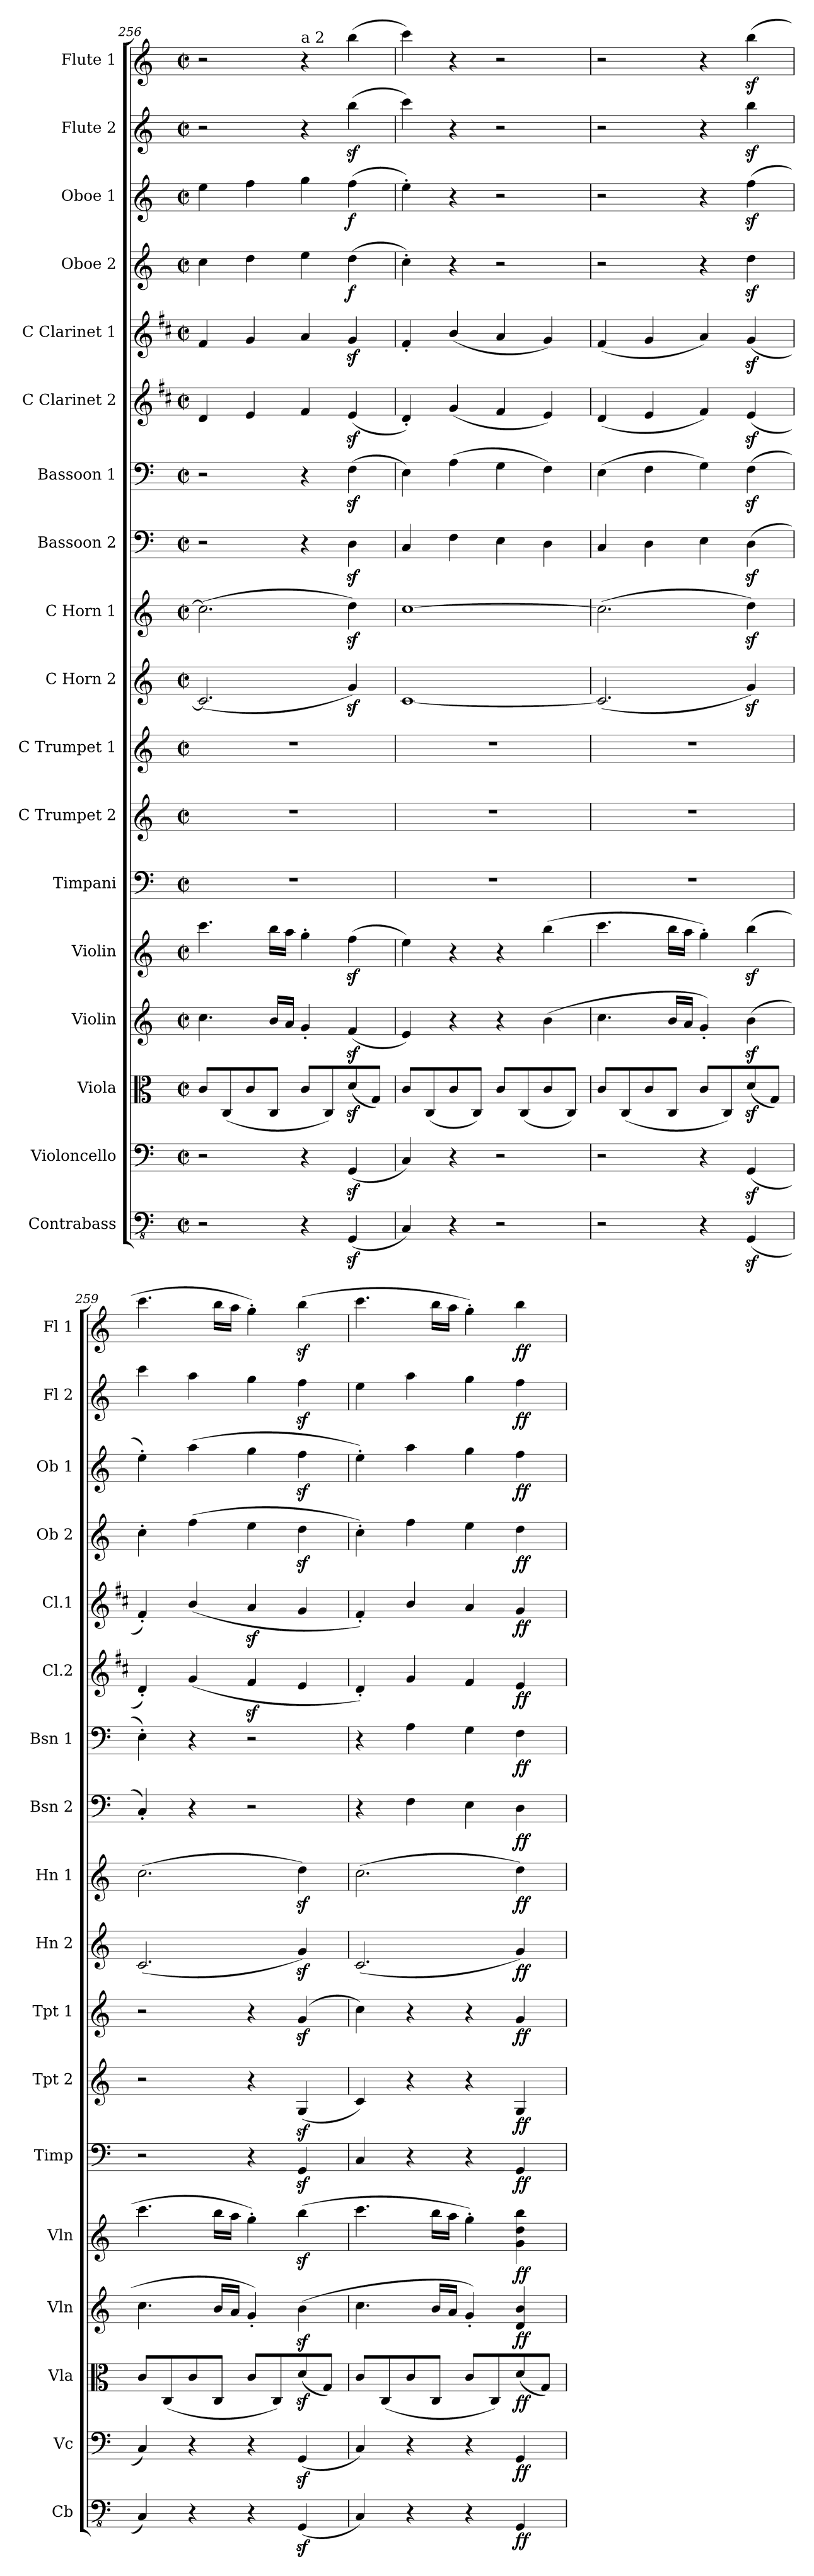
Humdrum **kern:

**kern	**dynam	**kern	**dynam	**kern	**dynam	**kern	**dynam	**kern	**dynam	**kern	**dynam	**kern	**dynam	**kern	**dynam	**kern	**dynam	**kern	**dynam	**kern	**dynam	**kern	**dynam	**kern	**dynam	**kern	**dynam	**kern	**dynam	**kern	**dynam	**kern	**dynam	**kern	**dynam
*part18	*part18	*part17	*part17	*part16	*part16	*part15	*part15	*part14	*part14	*part13	*part13	*part12	*part12	*part11	*part11	*part10	*part10	*part9	*part9	*part8	*part8	*part7	*part7	*part6	*part6	*part5	*part5	*part4	*part4	*part3	*part3	*part2	*part2	*part1	*part1
*staff18	*staff18	*staff17	*staff17	*staff16	*staff16	*staff15	*staff15	*staff14	*staff14	*staff13	*staff13	*staff12	*staff12	*staff11	*staff11	*staff10	*staff10	*staff9	*staff9	*staff8	*staff8	*staff7	*staff7	*staff6	*staff6	*staff5	*staff5	*staff4	*staff4	*staff3	*staff3	*staff2	*staff2	*staff1	*staff1
*I"Contrabass	*	*I"Violoncello	*	*I"Viola	*	*I"Violin	*	*I"Violin	*	*I"Timpani	*	*I"C Trumpet 2	*	*I"C Trumpet 1	*	*I"C Horn 2	*	*I"C Horn 1	*	*I"Bassoon 2	*	*I"Bassoon 1	*	*I"C Clarinet 2	*	*I"C Clarinet 1	*	*I"Oboe 2	*	*I"Oboe 1	*	*I"Flute 2	*	*I"Flute 1	*
*I'Cb	*	*I'Vc	*	*I'Vla	*	*I'Vln	*	*I'Vln	*	*I'Timp	*	*I'Tpt 2	*	*I'Tpt 1	*	*I'Hn 2	*	*I'Hn 1	*	*I'Bsn 2	*	*I'Bsn 1	*	*I'Cl.2	*	*I'Cl.1	*	*I'Ob 2	*	*I'Ob 1	*	*I'Fl 2	*	*I'Fl 1	*
*clefFv4	*	*clefF4	*	*clefC3	*	*clefG2	*	*clefG2	*	*clefF4	*	*clefG2	*	*clefG2	*	*clefG2	*	*clefG2	*	*clefF4	*	*clefF4	*	*clefG2	*	*clefG2	*	*clefG2	*	*clefG2	*	*clefG2	*	*clefG2	*
*	*	*	*	*	*	*	*	*	*	*	*	*	*	*	*	*ITrd7c12	*	*ITrd7c12	*	*	*	*	*	*ITrd1c2	*	*ITrd1c2	*	*	*	*	*	*	*	*	*
*k[]	*	*k[]	*	*k[]	*	*k[]	*	*k[]	*	*k[]	*	*k[]	*	*k[]	*	*k[]	*	*k[]	*	*k[]	*	*k[]	*	*k[]	*	*k[]	*	*k[]	*	*k[]	*	*k[]	*	*k[]	*
*M2/2	*	*M2/2	*	*M2/2	*	*M2/2	*	*M2/2	*	*M2/2	*	*M2/2	*	*M2/2	*	*M2/2	*	*M2/2	*	*M2/2	*	*M2/2	*	*M2/2	*	*M2/2	*	*M2/2	*	*M2/2	*	*M2/2	*	*M2/2	*
*met(c|)	*	*met(c|)	*	*met(c|)	*	*met(c|)	*	*met(c|)	*	*met(c|)	*	*met(c|)	*	*met(c|)	*	*met(c|)	*	*met(c|)	*	*met(c|)	*	*met(c|)	*	*met(c|)	*	*met(c|)	*	*met(c|)	*	*met(c|)	*	*met(c|)	*	*met(c|)	*
=256	=256	=256	=256	=256	=256	=256	=256	=256	=256	=256	=256	=256	=256	=256	=256	=256	=256	=256	=256	=256	=256	=256	=256	=256	=256	=256	=256	=256	=256	=256	=256	=256	=256	=256	=256
2r	.	2r	.	8c/L	.	4.cc\	.	4.ccc\	.	1r	.	1r	.	1r	.	(<2.C/]	.	(>2.c\]	.	2r	.	2r	.	4c/	.	4e/	.	4cc\	.	4ee\	.	2r	.	2r	.
.	.	.	.	(<8C/	.	.	.	.	.	.	.	.	.	.	.	.	.	.	.	.	.	.	.	.	.	.	.	.	.	.	.	.	.	.	.
.	.	.	.	8c/	.	.	.	.	.	.	.	.	.	.	.	.	.	.	.	.	.	.	.	4d/	.	4f/	.	4dd\	.	4ff\	.	.	.	.	.
.	.	.	.	8C/J	.	16b/LL	.	16bb\LL	.	.	.	.	.	.	.	.	.	.	.	.	.	.	.	.	.	.	.	.	.	.	.	.	.	.	.
.	.	.	.	.	.	16a/JJ	.	16aa\JJ	.	.	.	.	.	.	.	.	.	.	.	.	.	.	.	.	.	.	.	.	.	.	.	.	.	.	.
!	!	!	!	!	!	!	!	!	!	!	!	!	!	!	!	!	!	!	!	!	!	!	!	!	!	!	!	!	!	!	!	!	!	!LO:TX:a:t=a 2	!
4r	.	4r	.	8c/L	.	4g'/	.	4gg'\	.	.	.	.	.	.	.	.	.	.	.	4r	.	4r	.	4e/	.	4g/	.	4ee\	.	4gg\	.	4r	.	4r	.
.	.	.	.	8C/)	.	.	.	.	.	.	.	.	.	.	.	.	.	.	.	.	.	.	.	.	.	.	.	.	.	.	.	.	.	.	.
!	!	!	!	!	!	!	!	!	!	!	!	!	!	!	!	!	!	!	!	!	!	!	!	!	!	!	!	!	!LO:DY:b	!	!LO:DY:b	!	!	!	!
(<4GGGz</	.	(<4GGz</	.	(<8dz</	.	(<4fz</	.	(>4ffz<\	.	.	.	.	.	.	.	4Gz</)	.	4dz<\)	.	4Dz<\	.	(>4Fz<\	.	(<4dz</	.	4fz</	.	(>4dd\	f	(>4ff\	f	(>4bbz<\	.	(>4bb\	.
.	.	.	.	8G/J)	.	.	.	.	.	.	.	.	.	.	.	.	.	.	.	.	.	.	.	.	.	.	.	.	.	.	.	.	.	.	.
=257	=257	=257	=257	=257	=257	=257	=257	=257	=257	=257	=257	=257	=257	=257	=257	=257	=257	=257	=257	=257	=257	=257	=257	=257	=257	=257	=257	=257	=257	=257	=257	=257	=257	=257	=257
4CC/)	.	4C/)	.	8c/L	.	4e/)	.	4ee\)	.	1r	.	1r	.	1r	.	[1C	.	[1c	.	4C/	.	4E\)	.	4c'/)	.	4e'/	.	4cc'\)	.	4ee'\)	.	4ccc\)	.	4ccc\)	.
.	.	.	.	(<8C/	.	.	.	.	.	.	.	.	.	.	.	.	.	.	.	.	.	.	.	.	.	.	.	.	.	.	.	.	.	.	.
4r	.	4r	.	8c/	.	4r	.	4r	.	.	.	.	.	.	.	.	.	.	.	4F\	.	(>4A\	.	(<4f/	.	(<4a/	.	4r	.	4r	.	4r	.	4r	.
.	.	.	.	8C/J)	.	.	.	.	.	.	.	.	.	.	.	.	.	.	.	.	.	.	.	.	.	.	.	.	.	.	.	.	.	.	.
2r	.	2r	.	8c/L	.	4r	.	4r	.	.	.	.	.	.	.	.	.	.	.	4E\	.	4G\	.	4e/	.	4g/	.	2r	.	2r	.	2r	.	2r	.
.	.	.	.	(<8C/	.	.	.	.	.	.	.	.	.	.	.	.	.	.	.	.	.	.	.	.	.	.	.	.	.	.	.	.	.	.	.
.	.	.	.	8c/	.	(>4b\	.	(>4bb\	.	.	.	.	.	.	.	.	.	.	.	4D\	.	4F\)	.	4d/)	.	4f/)	.	.	.	.	.	.	.	.	.
.	.	.	.	8C/J)	.	.	.	.	.	.	.	.	.	.	.	.	.	.	.	.	.	.	.	.	.	.	.	.	.	.	.	.	.	.	.
=258	=258	=258	=258	=258	=258	=258	=258	=258	=258	=258	=258	=258	=258	=258	=258	=258	=258	=258	=258	=258	=258	=258	=258	=258	=258	=258	=258	=258	=258	=258	=258	=258	=258	=258	=258
2r	.	2r	.	8c/L	.	4.cc\	.	4.ccc\	.	1r	.	1r	.	1r	.	(<2.C/]	.	(>2.c\]	.	4C/	.	(>4E\	.	(<4c/	.	(<4e/	.	2r	.	2r	.	2r	.	2r	.
.	.	.	.	(<8C/	.	.	.	.	.	.	.	.	.	.	.	.	.	.	.	.	.	.	.	.	.	.	.	.	.	.	.	.	.	.	.
.	.	.	.	8c/	.	.	.	.	.	.	.	.	.	.	.	.	.	.	.	4D\	.	4F\	.	4d/	.	4f/	.	.	.	.	.	.	.	.	.
.	.	.	.	8C/J	.	16b/LL	.	16bb\LL	.	.	.	.	.	.	.	.	.	.	.	.	.	.	.	.	.	.	.	.	.	.	.	.	.	.	.
.	.	.	.	.	.	16a/JJ	.	16aa\JJ	.	.	.	.	.	.	.	.	.	.	.	.	.	.	.	.	.	.	.	.	.	.	.	.	.	.	.
4r	.	4r	.	8c/L	.	4g'/)	.	4gg'\)	.	.	.	.	.	.	.	.	.	.	.	4E\	.	4G\)	.	4e/)	.	4g/)	.	4r	.	4r	.	4r	.	4r	.
.	.	.	.	8C/)	.	.	.	.	.	.	.	.	.	.	.	.	.	.	.	.	.	.	.	.	.	.	.	.	.	.	.	.	.	.	.
(<4GGGz</	.	(<4GGz</	.	(<8dz</	.	(>4bz<\	.	(>4bbz<\	.	.	.	.	.	.	.	4Gz</)	.	4dz<\)	.	(>4Dz<\	.	(>4Fz<\	.	(<4dz</	.	(<4fz</	.	4ddz<\	.	(>4ffz<\	.	4bbz<\	.	(>4bbz<\	.
.	.	.	.	8G/J)	.	.	.	.	.	.	.	.	.	.	.	.	.	.	.	.	.	.	.	.	.	.	.	.	.	.	.	.	.	.	.
=259	=259	=259	=259	=259	=259	=259	=259	=259	=259	=259	=259	=259	=259	=259	=259	=259	=259	=259	=259	=259	=259	=259	=259	=259	=259	=259	=259	=259	=259	=259	=259	=259	=259	=259	=259
4CC/)	.	4C/)	.	8c/L	.	4.cc\	.	4.ccc\	.	2r	.	2r	.	2r	.	(<2.C/	.	(>2.c\	.	4C'/)	.	4E'\)	.	4c'/)	.	4e'/)	.	4cc'\	.	4ee'\)	.	4ccc\	.	4.ccc\	.
.	.	.	.	(<8C/	.	.	.	.	.	.	.	.	.	.	.	.	.	.	.	.	.	.	.	.	.	.	.	.	.	.	.	.	.	.	.
4r	.	4r	.	8c/	.	.	.	.	.	.	.	.	.	.	.	.	.	.	.	4r	.	4r	.	(<4f/	.	(<4a/	.	(>4ff\	.	(>4aa\	.	4aa\	.	.	.
.	.	.	.	8C/J	.	16b/LL	.	16bb\LL	.	.	.	.	.	.	.	.	.	.	.	.	.	.	.	.	.	.	.	.	.	.	.	.	.	16bb\LL	.
.	.	.	.	.	.	16a/JJ	.	16aa\JJ	.	.	.	.	.	.	.	.	.	.	.	.	.	.	.	.	.	.	.	.	.	.	.	.	.	16aa\JJ	.
4r	.	4r	.	8c/L	.	4g'/)	.	4gg'\)	.	4r	.	4r	.	4r	.	.	.	.	.	2r	.	2r	.	4ez</	.	4gz</	.	4ee\	.	4gg\	.	4gg\	.	4gg'\)	.
.	.	.	.	8C/)	.	.	.	.	.	.	.	.	.	.	.	.	.	.	.	.	.	.	.	.	.	.	.	.	.	.	.	.	.	.	.
(<4GGGz</	.	(<4GGz</	.	(<8dz</	.	(>4bz<\	.	(>4bbz<\	.	4GGz</	.	(<4Gz</	.	(<4gz</	.	4Gz</)	.	4dz<\)	.	.	.	.	.	4d/	.	4f/	.	4ddz<\	.	4ffz<\	.	4ffz<\	.	(>4bbz<\	.
.	.	.	.	8G/J)	.	.	.	.	.	.	.	.	.	.	.	.	.	.	.	.	.	.	.	.	.	.	.	.	.	.	.	.	.	.	.
=260	=260	=260	=260	=260	=260	=260	=260	=260	=260	=260	=260	=260	=260	=260	=260	=260	=260	=260	=260	=260	=260	=260	=260	=260	=260	=260	=260	=260	=260	=260	=260	=260	=260	=260	=260
4CC/)	.	4C/)	.	8c/L	.	4.cc\	.	4.ccc\	.	4C/	.	4c/)	.	4cc\)	.	(<2.C/	.	(>2.c\	.	4r	.	4r	.	4c'/)	.	4e'/)	.	4cc'\)	.	4ee'\)	.	4ee\	.	4.ccc\	.
.	.	.	.	(<8C/	.	.	.	.	.	.	.	.	.	.	.	.	.	.	.	.	.	.	.	.	.	.	.	.	.	.	.	.	.	.	.
4r	.	4r	.	8c/	.	.	.	.	.	4r	.	4r	.	4r	.	.	.	.	.	4F\	.	4A\	.	4f/	.	4a/	.	4ff\	.	4aa\	.	4aa\	.	.	.
.	.	.	.	8C/J	.	16b/LL	.	16bb\LL	.	.	.	.	.	.	.	.	.	.	.	.	.	.	.	.	.	.	.	.	.	.	.	.	.	16bb\LL	.
.	.	.	.	.	.	16a/JJ	.	16aa\JJ	.	.	.	.	.	.	.	.	.	.	.	.	.	.	.	.	.	.	.	.	.	.	.	.	.	16aa\JJ	.
4r	.	4r	.	8c/L	.	4g'/)	.	4gg'\)	.	4r	.	4r	.	4r	.	.	.	.	.	4E\	.	4G\	.	4e/	.	4g/	.	4ee\	.	4gg\	.	4gg\	.	4gg'\)	.
.	.	.	.	8C/)	.	.	.	.	.	.	.	.	.	.	.	.	.	.	.	.	.	.	.	.	.	.	.	.	.	.	.	.	.	.	.
!	!LO:DY:b	!	!LO:DY:b	!	!LO:DY:b	!	!LO:DY:b	!	!LO:DY:b	!	!LO:DY:b	!	!LO:DY:b	!	!LO:DY:b	!	!LO:DY:b	!	!LO:DY:b	!	!LO:DY:b	!	!LO:DY:b	!	!LO:DY:b	!	!LO:DY:b	!	!LO:DY:b	!	!LO:DY:b	!	!LO:DY:b	!	!LO:DY:b
4GGG/	ff	4GG/	ff	(<8d/	ff	4d/ 4b/	ff	4g\ 4dd\ 4bb\	ff	4GG/	ff	4G/	ff	4g/	ff	4G/)	ff	4d\)	ff	4D\	ff	4F\	ff	4d/	ff	4f/	ff	4dd\	ff	4ff\	ff	4ff\	ff	4bb\	ff
.	.	.	.	8G/J)	.	.	.	.	.	.	.	.	.	.	.	.	.	.	.	.	.	.	.	.	.	.	.	.	.	.	.	.	.	.	.
=	=	=	=	=	=	=	=	=	=	=	=	=	=	=	=	=	=	=	=	=	=	=	=	=	=	=	=	=	=	=	=	=	=	=	=
*-	*-	*-	*-	*-	*-	*-	*-	*-	*-	*-	*-	*-	*-	*-	*-	*-	*-	*-	*-	*-	*-	*-	*-	*-	*-	*-	*-	*-	*-	*-	*-	*-	*-	*-	*-
